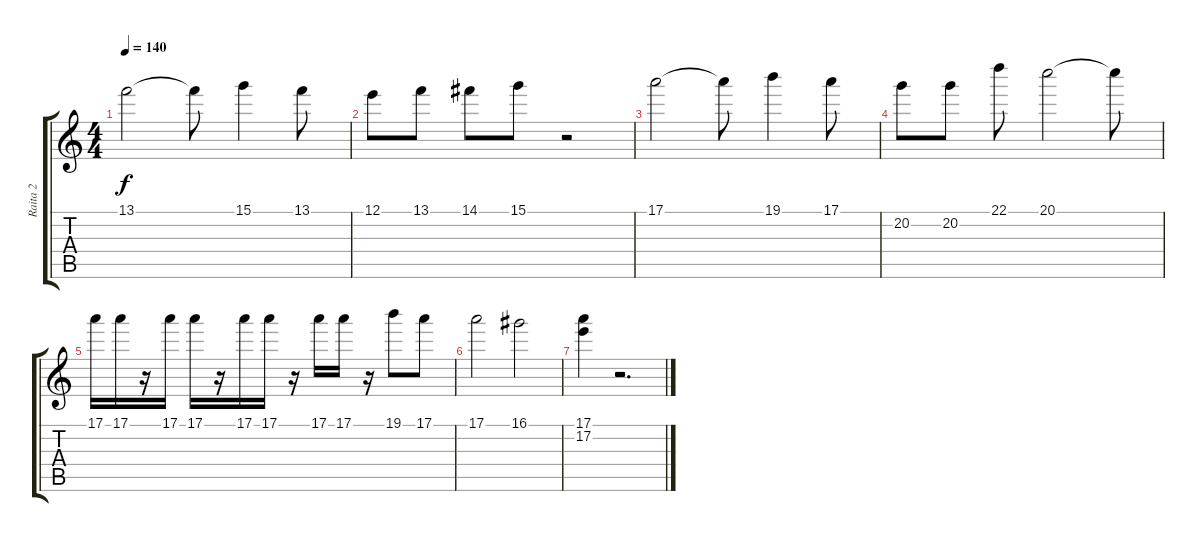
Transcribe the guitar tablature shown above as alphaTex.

\track ("Raita 2" "Raita 2") {instrument overdrivenguitar}
\staff {score tabs}
\tuning (E4 B3 G3 D3 A2 E2) {hide}
\ts (4 4)
\tempo 140
\clef g2
\ks c
13.1.2{dy f} 13.1{t}.8 15.1.4 13.1.8 |
12.1.8 13.1.8 14.1.8 15.1.8 r.2 |
17.1.2 17.1{t}.8 19.1.4 17.1.8 |
20.2.8 20.2.8 22.1.8 20.1.2 20.1{t}.8 |
17.1.16 17.1.16 r.16 17.1.16 17.1.16 r.16 17.1.16 17.1.16 r.16 17.1.16 17.1.16 r.16 19.1.8 17.1.8 |
17.1.2 16.1.2 |
(17.1 17.2).4 r.2{d}
